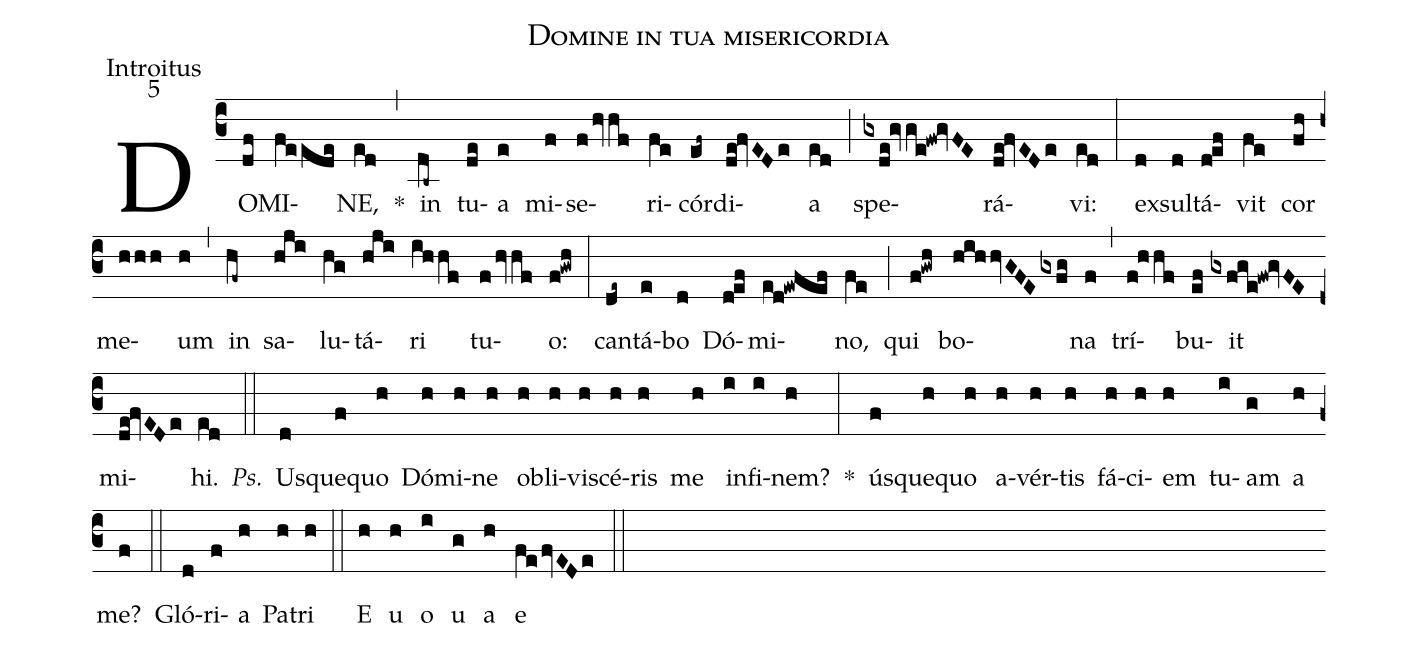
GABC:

name:Domine in tua misericordia;
office-part:Introitus;
mode:5;
%%
(c3) DO(df)MI(feede)NE,(ed) *(,) in(db~) tu(de)a(e) mi(f)se(f/hvhf)ri(fe)cór(ef~)di(de!fvEDe)a(ed) (;) spe(gxde!gvge!fw!gvFE)rá(de!fvEDe)vi:(ed) (:) ex(d)sul(d)tá(d!ef)vit(fe) cor(fh) me(hhh)um(h) (,) in(hf~) sa(hji)lu(hg)tá(hji)ri(ihhf) tu(f/hvhf)o:(f!gwh) (:) can(de~)tá(e)bo(d) Dó(d!ef)mi(ed!ewfef)no,(fe) (;) qui(f!gwh) bo(hihhvGFEgxfg)na(f) (,) trí(f!hhf)bu(ef)it(gxfge!fw!gvFE) mi(de!fvEDe)hi.(ed) <i>Ps.</i>(::) Us(d)que(f)quo(h) Dó(h)mi(h)ne(h) ob(h)li(h)vi(h)scé(h)ris(h) me(h) in(i)fi(i)nem?(h) *(:) ús(f)que(h)quo(h) a(h)vér(h)tis(h) fá(h)ci(h)em(h) tu(i)am(g) a(h) me?(f) (::) Gló(d)ri(f)a(h) Pa(h)tri(h) (::) E(h) u(h) o(i) u(g) a(h) e(fe/fvEDe) (::)
